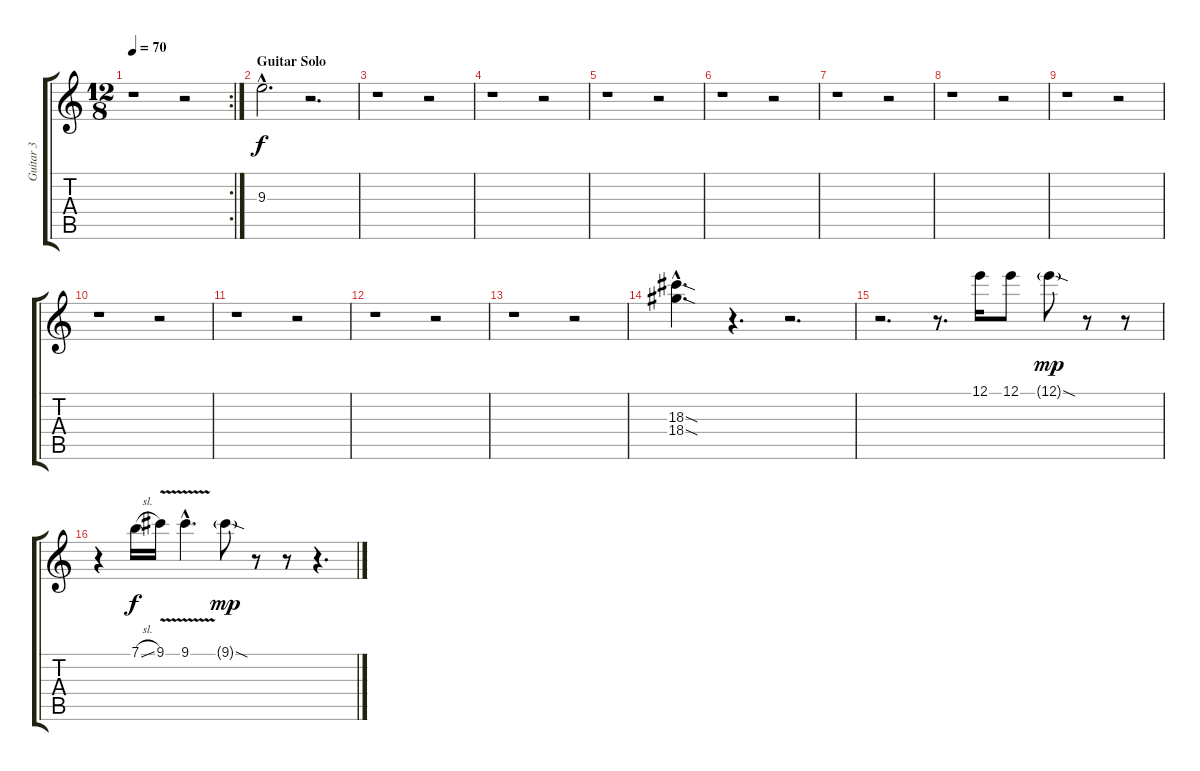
\track ("Guitar 3" "Guitar 3") {instrument distortionguitar}
\staff {score tabs}
\tuning (E4 B3 G3 D3 A2 E2) {hide}
\rc 2
\ts (12 8)
\tempo 70
\clef g2
\ks c
r.1{dy mf} r.2 |
\section ("" "Guitar Solo")
9.3{hac}.2{d dy f} r.2{d} |
r.1 r.2 |
r.1 r.2 |
r.1 r.2 |
r.1 r.2 |
r.1 r.2 |
r.1 r.2 |
r.1 r.2 |
r.1 r.2 |
r.1 r.2 |
r.1 r.2 |
r.1 r.2 |
(18.3{sod hac} 18.4{sod hac}).4{d} r.4{d} r.2{d} |
r.2{d} r.8{d} 12.1.16 12.1.8 12.1{sod g}.8{dy mp} r.8 r.8 |
r.4 7.1{sl}.16{dy f} 9.1{v}.16 9.1{v hac}.4{d} 9.1{sod g}.8{dy mp} r.8 r.8 r.4{d}
